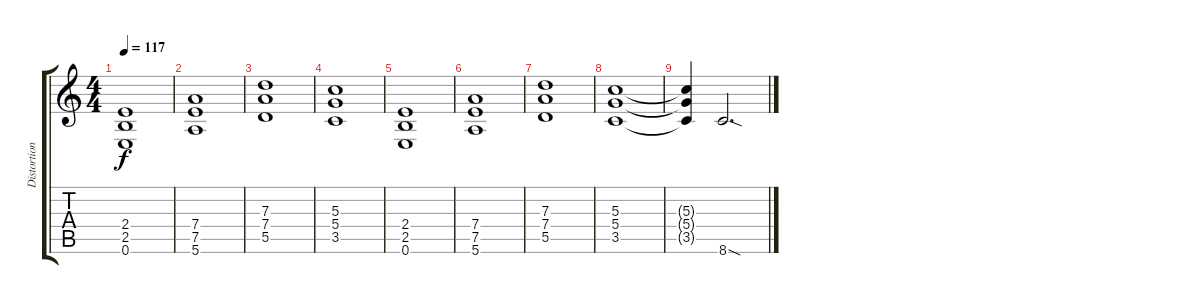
\track ("Distortion" "Distortion") {instrument distortionguitar}
\staff {score tabs}
\tuning (E4 B3 G3 D3 A2 E2) {hide}
\ts (4 4)
\tempo 117
\clef g2
\ks c
(2.4 2.5 0.6).1{dy f} |
(7.4 7.5 5.6).1 |
(7.3 7.4 5.5).1 |
(5.3 5.4 3.5).1 |
(2.4 2.5 0.6).1 |
(7.4 7.5 5.6).1 |
(7.3 7.4 5.5).1 |
(5.3 5.4 3.5).1 |
(5.3{t} 5.4{t} 3.5{t}).4 8.6{sod}.2{d}
